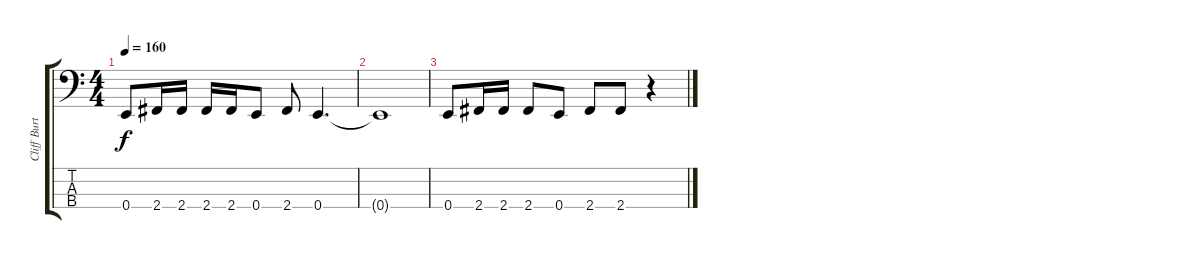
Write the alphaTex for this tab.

\track ("Cliff Burton - Bass" "Cliff Burt") {instrument electricbassfinger}
\staff {score tabs}
\tuning (G2 D2 A1 E1) {hide}
\ts (4 4)
\tempo 160
\clef f4
\ks c
0.4.8{dy f} 2.4.16 2.4.16 2.4.16 2.4.16 0.4.8 2.4.8 0.4.4{d} |
0.4{t}.1 |
0.4.8 2.4.16 2.4.16 2.4.8 0.4.8 2.4.8 2.4.8 r.4
